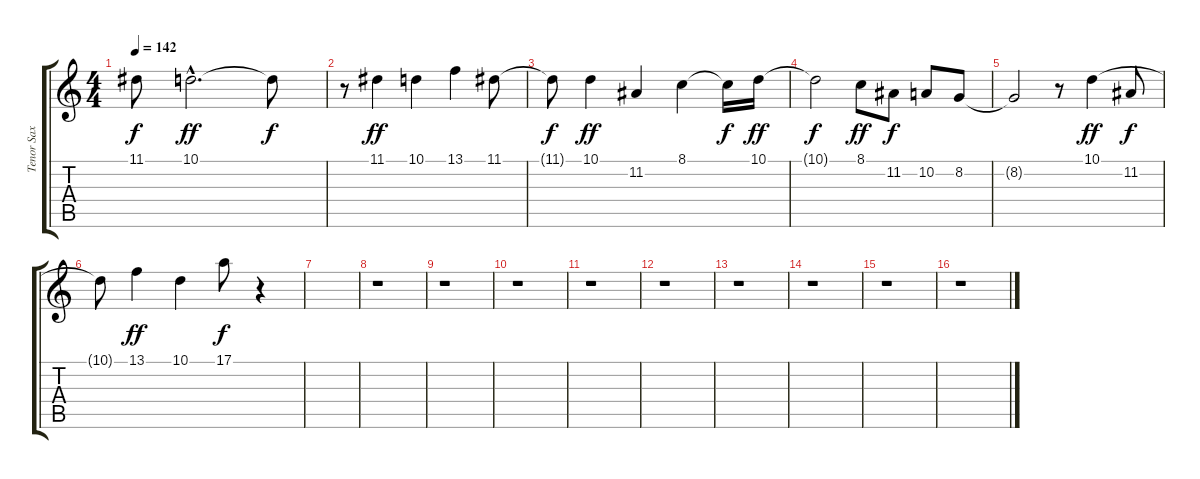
\track ("Tenor Sax" "Tenor Sax") {instrument tenorsax}
\staff {score tabs}
\tuning (E4 B3 G3 D3 A2 E2) {hide}
\ts (4 4)
\tempo 142
\clef g2
\ks c
11.1{t}.8{dy f} 10.1{hac}.2{d dy ff} 10.1{t}.8{dy f} |
r.8 11.1.4{dy ff} 10.1.4 13.1.4 11.1.8 |
11.1{t}.8{dy f} 10.1.4{dy ff} 11.2.4 8.1.4 8.1{t}.16{dy f} 10.1.16{dy ff} |
10.1{t}.2{dy f} 8.1.8{dy ff} 11.2.8{dy f} 10.2.8 8.2.8 |
8.2{t}.2 r.8 10.1.4{dy ff} 11.2.8{dy f} |
10.1{t}.8 13.1.4{dy ff} 10.1.4 17.1.8{dy f} r.4 |
|
r.1 |
r.1 |
r.1 |
r.1 |
r.1 |
r.1 |
r.1 |
r.1 |
r.1
